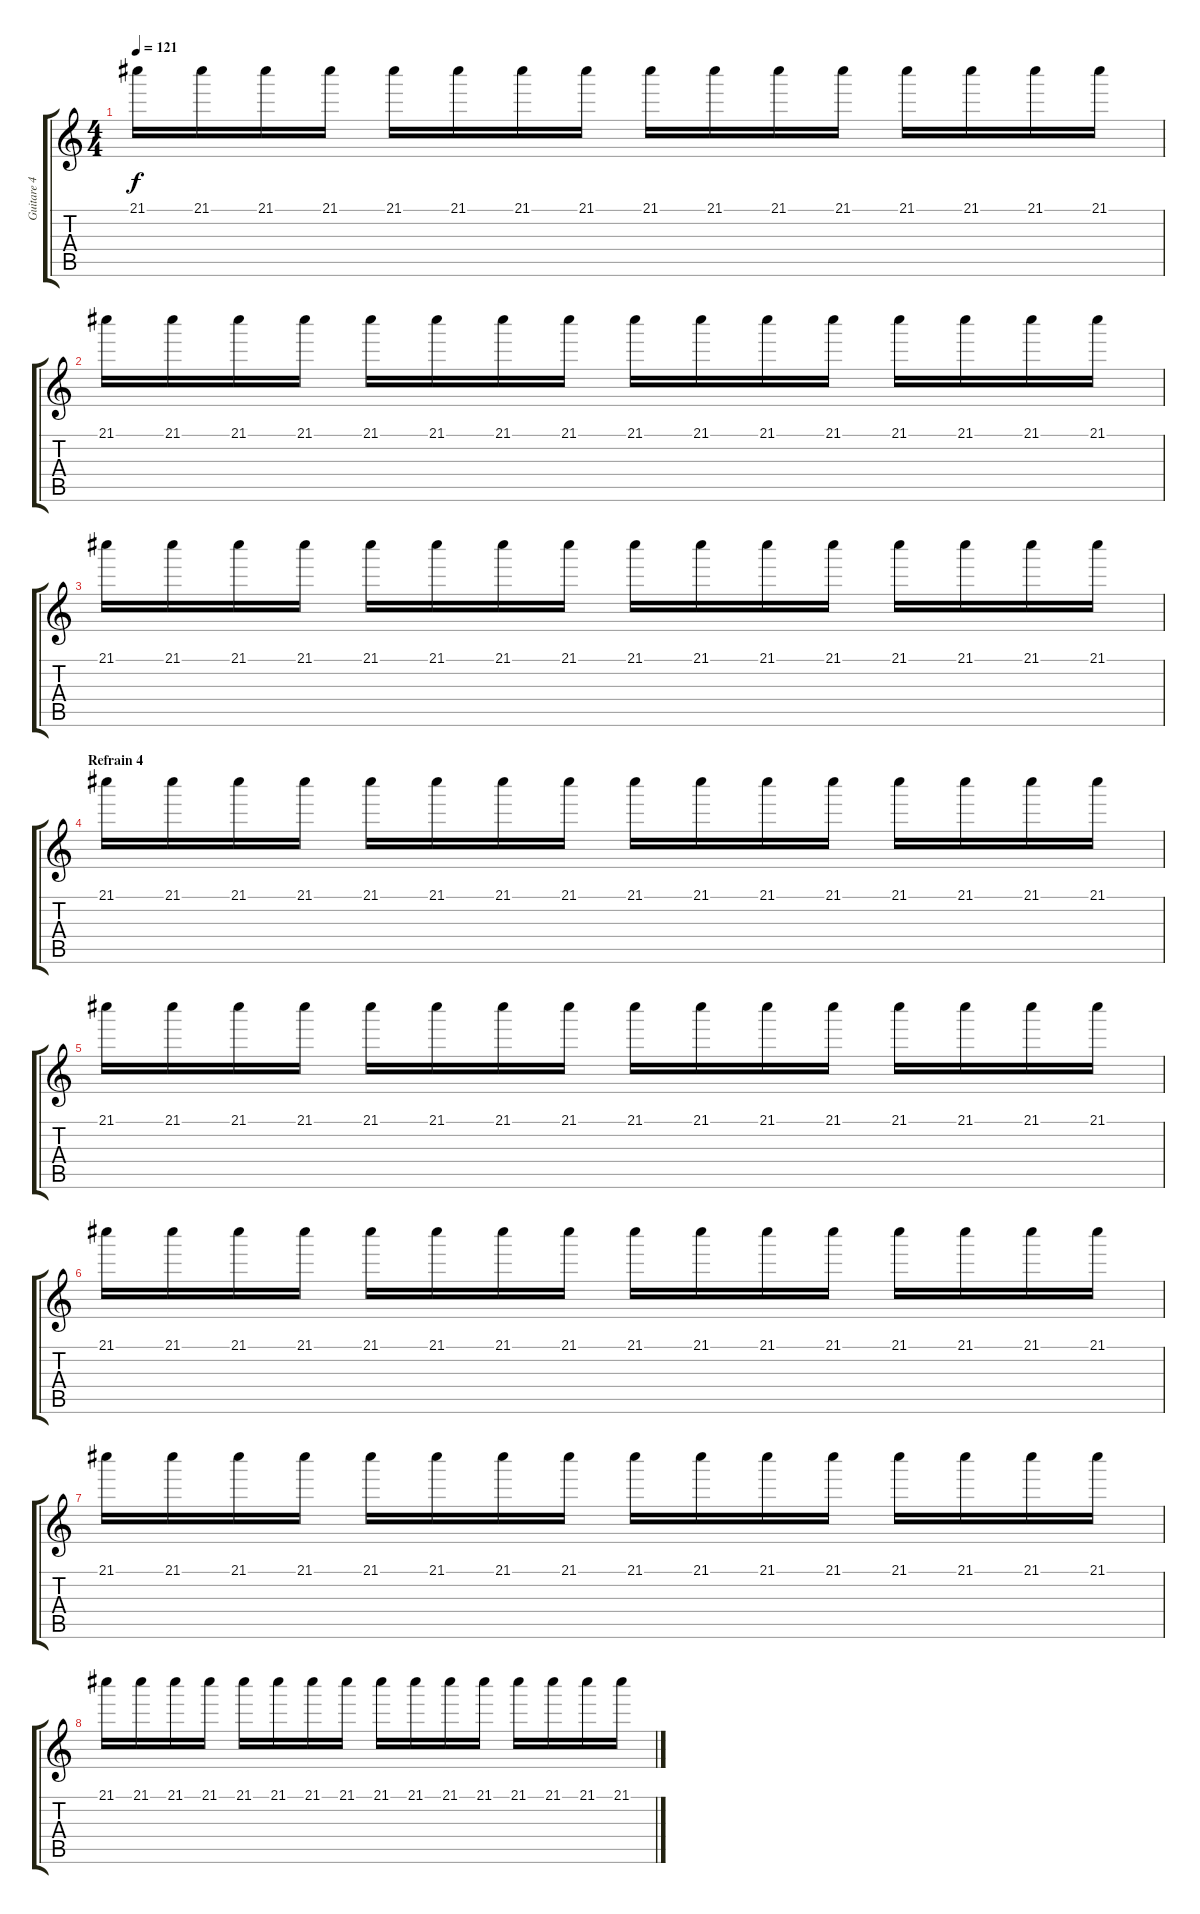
\track ("Guitare 4" "Guitare 4") {instrument overdrivenguitar}
\staff {score tabs}
\tuning (E4 B3 G3 D3 A2 E2) {hide}
\ts (4 4)
\tempo 121
\clef g2
\ks c
21.1.16{dy f} 21.1.16 21.1.16 21.1.16 21.1.16 21.1.16 21.1.16 21.1.16 21.1.16 21.1.16 21.1.16 21.1.16 21.1.16 21.1.16 21.1.16 21.1.16 |
21.1.16 21.1.16 21.1.16 21.1.16 21.1.16 21.1.16 21.1.16 21.1.16 21.1.16 21.1.16 21.1.16 21.1.16 21.1.16 21.1.16 21.1.16 21.1.16 |
21.1.16 21.1.16 21.1.16 21.1.16 21.1.16 21.1.16 21.1.16 21.1.16 21.1.16 21.1.16 21.1.16 21.1.16 21.1.16 21.1.16 21.1.16 21.1.16 |
\section ("" "Refrain 4")
21.1.16 21.1.16 21.1.16 21.1.16 21.1.16 21.1.16 21.1.16 21.1.16 21.1.16 21.1.16 21.1.16 21.1.16 21.1.16 21.1.16 21.1.16 21.1.16 |
21.1.16 21.1.16 21.1.16 21.1.16 21.1.16 21.1.16 21.1.16 21.1.16 21.1.16 21.1.16 21.1.16 21.1.16 21.1.16 21.1.16 21.1.16 21.1.16 |
21.1.16 21.1.16 21.1.16 21.1.16 21.1.16 21.1.16 21.1.16 21.1.16 21.1.16 21.1.16 21.1.16 21.1.16 21.1.16 21.1.16 21.1.16 21.1.16 |
21.1.16 21.1.16 21.1.16 21.1.16 21.1.16 21.1.16 21.1.16 21.1.16 21.1.16 21.1.16 21.1.16 21.1.16 21.1.16 21.1.16 21.1.16 21.1.16 |
21.1.16 21.1.16 21.1.16 21.1.16 21.1.16 21.1.16 21.1.16 21.1.16 21.1.16 21.1.16 21.1.16 21.1.16 21.1.16 21.1.16 21.1.16 21.1.16
